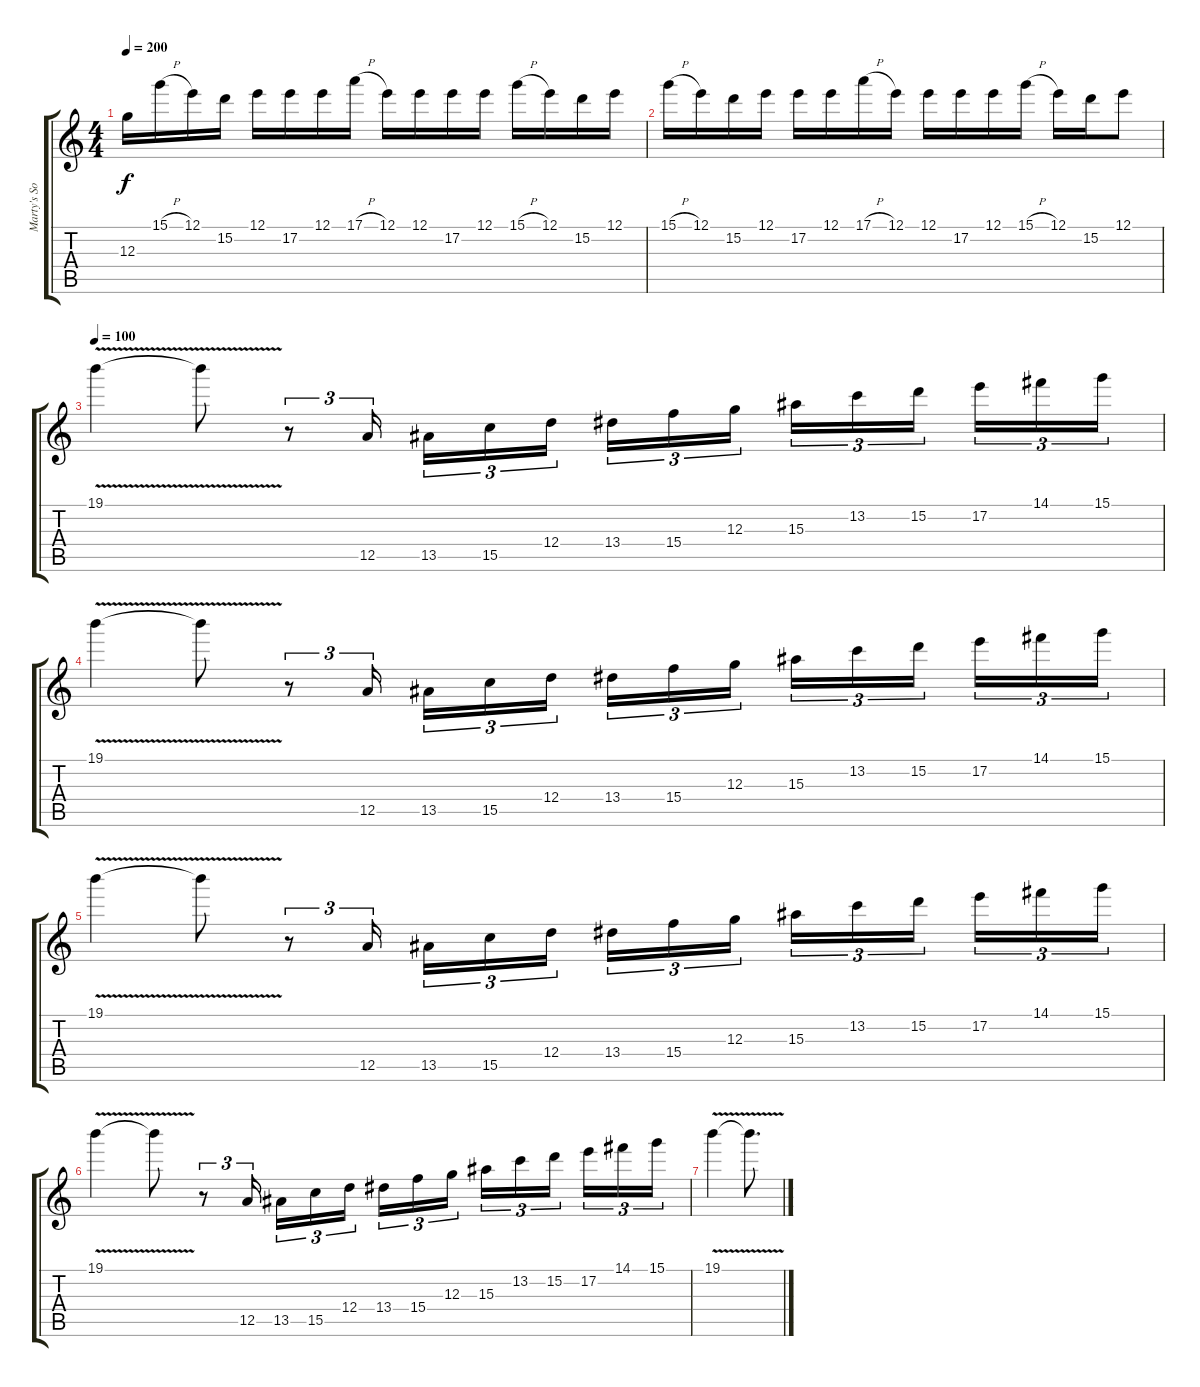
\track ("Marty's Solo" "Marty's So") {instrument overdrivenguitar}
\staff {score tabs}
\tuning (E4 B3 G3 D3 A2 E2) {hide}
\ts (4 4)
\tempo 200
\clef g2
\ks c
12.3{t}.16{dy f} 15.1{h}.16 12.1.16 15.2.16 12.1.16 17.2.16 12.1.16 17.1{h}.16 12.1.16 12.1.16 17.2.16 12.1.16 15.1{h}.16 12.1.16 15.2.16 12.1.16 |
15.1{h}.16 12.1.16 15.2.16 12.1.16 17.2.16 12.1.16 17.1{h}.16 12.1.16 12.1.16 17.2.16 12.1.16 15.1{h}.16 12.1.16 15.2.16 12.1.8 |
\tempo 100
19.1{v}.4 19.1{t}.8 r.8{tu (3 2)} 12.5.16{tu (3 2)} 13.5.16{tu (3 2)} 15.5.16{tu (3 2)} 12.4.16{tu (3 2) beam splitsecondary} 13.4.16{tu (3 2)} 15.4.16{tu (3 2)} 12.3.16{tu (3 2)} 15.3.16{tu (3 2)} 13.2.16{tu (3 2)} 15.2.16{tu (3 2) beam splitsecondary} 17.2.16{tu (3 2)} 14.1.16{tu (3 2)} 15.1.16{tu (3 2)} |
19.1{v}.4 19.1{t}.8 r.8{tu (3 2)} 12.5.16{tu (3 2)} 13.5.16{tu (3 2)} 15.5.16{tu (3 2)} 12.4.16{tu (3 2) beam splitsecondary} 13.4.16{tu (3 2)} 15.4.16{tu (3 2)} 12.3.16{tu (3 2)} 15.3.16{tu (3 2)} 13.2.16{tu (3 2)} 15.2.16{tu (3 2) beam splitsecondary} 17.2.16{tu (3 2)} 14.1.16{tu (3 2)} 15.1.16{tu (3 2)} |
19.1{v}.4 19.1{t}.8 r.8{tu (3 2)} 12.5.16{tu (3 2)} 13.5.16{tu (3 2)} 15.5.16{tu (3 2)} 12.4.16{tu (3 2) beam splitsecondary} 13.4.16{tu (3 2)} 15.4.16{tu (3 2)} 12.3.16{tu (3 2)} 15.3.16{tu (3 2)} 13.2.16{tu (3 2)} 15.2.16{tu (3 2) beam splitsecondary} 17.2.16{tu (3 2)} 14.1.16{tu (3 2)} 15.1.16{tu (3 2)} |
19.1{v}.4 19.1{t}.8 r.8{tu (3 2)} 12.5.16{tu (3 2)} 13.5.16{tu (3 2)} 15.5.16{tu (3 2)} 12.4.16{tu (3 2) beam splitsecondary} 13.4.16{tu (3 2)} 15.4.16{tu (3 2)} 12.3.16{tu (3 2)} 15.3.16{tu (3 2)} 13.2.16{tu (3 2)} 15.2.16{tu (3 2) beam splitsecondary} 17.2.16{tu (3 2)} 14.1.16{tu (3 2)} 15.1.16{tu (3 2)} |
19.1{v}.4 19.1{t}.8{d}
